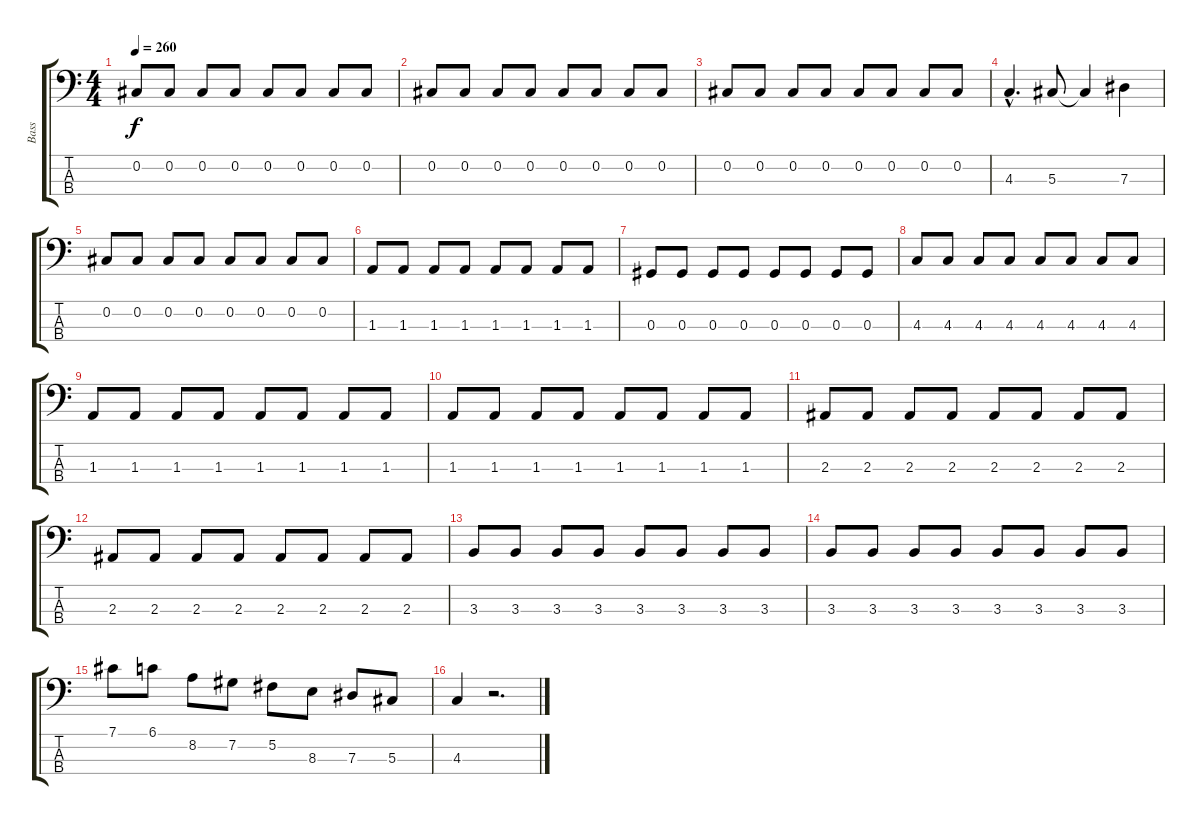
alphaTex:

\track ("Bass" "Bass") {instrument electricbassfinger}
\staff {score tabs}
\tuning (Gb2 Db2 Ab1 Eb1) {hide}
\ts (4 4)
\tempo 260
\clef f4
\ks c
0.2.8{dy f} 0.2.8 0.2.8 0.2.8 0.2.8 0.2.8 0.2.8 0.2.8 |
0.2.8 0.2.8 0.2.8 0.2.8 0.2.8 0.2.8 0.2.8 0.2.8 |
0.2.8 0.2.8 0.2.8 0.2.8 0.2.8 0.2.8 0.2.8 0.2.8 |
4.3{hac}.4{d} 5.3.8 5.3{t}.4 7.3.4 |
0.2.8 0.2.8 0.2.8 0.2.8 0.2.8 0.2.8 0.2.8 0.2.8 |
1.3.8 1.3.8 1.3.8 1.3.8 1.3.8 1.3.8 1.3.8 1.3.8 |
0.3.8 0.3.8 0.3.8 0.3.8 0.3.8 0.3.8 0.3.8 0.3.8 |
4.3.8 4.3.8 4.3.8 4.3.8 4.3.8 4.3.8 4.3.8 4.3.8 |
1.3.8 1.3.8 1.3.8 1.3.8 1.3.8 1.3.8 1.3.8 1.3.8 |
1.3.8 1.3.8 1.3.8 1.3.8 1.3.8 1.3.8 1.3.8 1.3.8 |
2.3.8 2.3.8 2.3.8 2.3.8 2.3.8 2.3.8 2.3.8 2.3.8 |
2.3.8 2.3.8 2.3.8 2.3.8 2.3.8 2.3.8 2.3.8 2.3.8 |
3.3.8 3.3.8 3.3.8 3.3.8 3.3.8 3.3.8 3.3.8 3.3.8 |
3.3.8 3.3.8 3.3.8 3.3.8 3.3.8 3.3.8 3.3.8 3.3.8 |
7.1.8 6.1.8 8.2.8 7.2.8 5.2.8 8.3.8 7.3.8 5.3.8 |
4.3.4 r.2{d}
